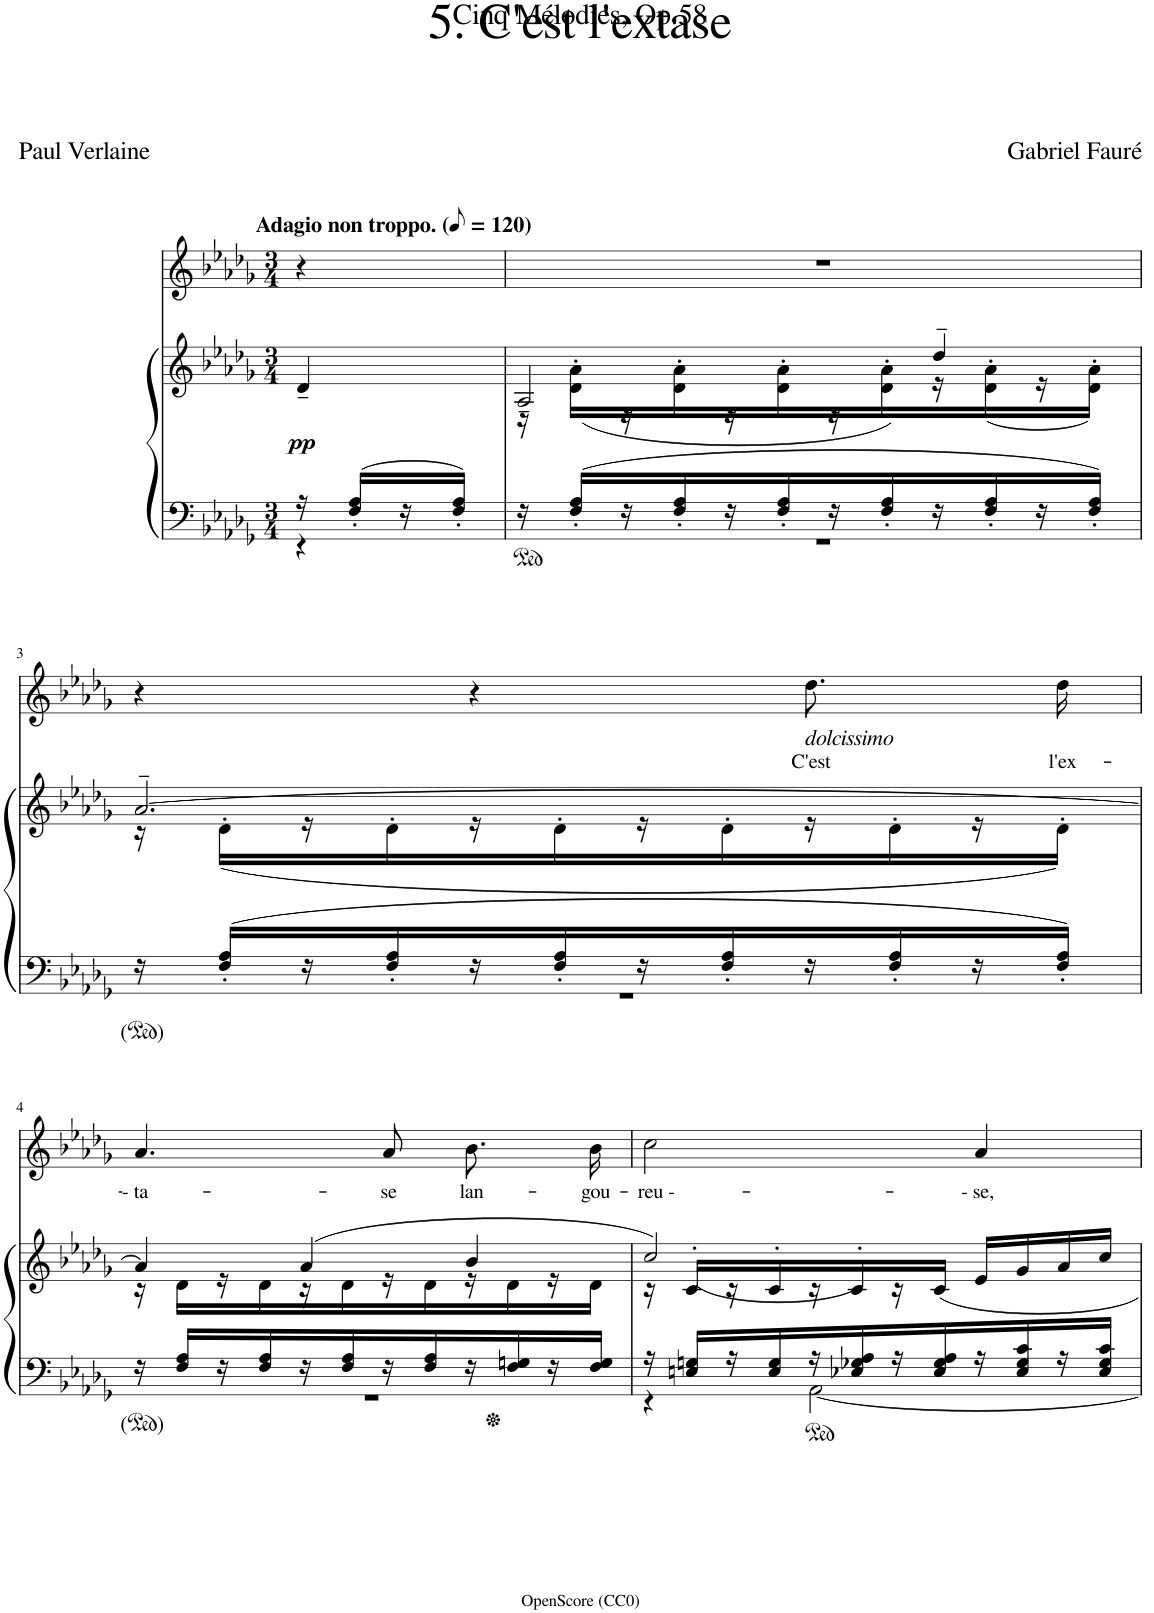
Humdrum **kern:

**kern	**kern	**dynam	**kern	**text
*part2	*part2	*part2	*part1	*part1
*staff3	*staff2	*staff2/3	*staff1	*staff1
*I"Piano	*	*	*I"Voice	*
*I'Pno	*	*	*	*
*clefF4	*clefG2	*	*clefG2	*
*k[b-e-a-d-g-]	*k[b-e-a-d-g-]	*	*k[b-e-a-d-g-]	*
*M3/4	*M3/4	*	*M3/4	*
*MM60	*MM60	*	*MM60	*
=1	=1	=1	=1	=1
*^	*	*	*	*
!	!	!	!	!LO:TX:a:B:t=Adagio non troppo.	!
!	!	!	!LO:DY:b	!	!
16r	4r	4d-~/	pp	4r	.
16F/'< 16A-/'<LL	.	.	.	.	.
16r	.	.	.	.	.
16F/'< 16A-/'<JJ	.	.	.	.	.
=2	=2	=2	=2	=2	=2
*	*	*^	*	*	*
16r	2.r	2A-~</	16r	.	2.r	.
16F/'< 16A-/'<LL	.	.	(16d-\'> 16a-\'>LL	.	.	.
16r	.	.	16r	.	.	.
16F/'< 16A-/'<	.	.	16d-\'> 16a-\'>	.	.	.
16r	.	.	16r	.	.	.
16F/'< 16A-/'<	.	.	16d-\'> 16a-\'>	.	.	.
16r	.	.	16r	.	.	.
16F/'< 16A-/'<	.	.	16d-\'> 16a-\'>)	.	.	.
16r	.	4dd-~/	16r	.	.	.
16F/'< 16A-/'<	.	.	(16d-\'> 16a-\'>	.	.	.
16r	.	.	16r	.	.	.
16F/'< 16A-/'<JJ	.	.	16d-\'> 16a-\'>JJ)	.	.	.
!!LO:LB:g=z
=3	=3	=3	=3	=3	=3	=3
16r	2.r	[2.a-~/	16r	.	4r	.
16F/'< 16A-/'<LL	.	.	(16d-'>\LL	.	.	.
16r	.	.	16r	.	.	.
16F/'< 16A-/'<	.	.	16d-'>\	.	.	.
16r	.	.	16r	.	4r	.
16F/'< 16A-/'<	.	.	16d-'>\	.	.	.
16r	.	.	16r	.	.	.
16F/'< 16A-/'<	.	.	16d-'>\	.	.	.
!	!	!	!	!	!LO:TX:b:i:t=dolcissimo	!
!	!	!	!	!	!	!LO:LY:b
16r	.	.	16r	.	8.dd-\L	C'est
16F/'< 16A-/'<	.	.	16d-'>\	.	.	.
16r	.	.	16r	.	.	.
!	!	!	!	!	!	!LO:LY:b
16F/'< 16A-/'<JJ	.	.	16d-'>\JJ)	.	16dd-\Jk	l'ex-
!!LO:LB:g=z
=4	=4	=4	=4	=4	=4	=4
!	!	!	!	!	!	!LO:LY:b
16r	2.r	4a-/]	16r	.	4.a-/	-- ta-
16F/ 16A-/LL	.	.	16d-\LL	.	.	.
16r	.	.	16r	.	.	.
16F/ 16A-/	.	.	16d-\	.	.	.
16r	.	(4a-/	16r	.	.	.
16F/ 16A-/	.	.	16d-\	.	.	.
!	!	!	!	!	!	!LO:LY:b
16r	.	.	16r	.	8a-/	-se
16F/ 16A-/	.	.	16d-\	.	.	.
!	!	!	!	!	!	!LO:LY:b
16r	.	4b-/	16r	.	8.b-\L	lan-
16F/ 16Gn/	.	.	16d-\	.	.	.
16r	.	.	16r	.	.	.
!	!	!	!	!	!	!LO:LY:b
16F/ 16G/JJ	.	.	16d-\JJ	.	16b-\Jk	-gou-
=5	=5	=5	=5	=5	=5	=5
!	!	!	!	!	!	!LO:LY:b
16r	4r	2cc/)	16r	.	2cc\	-reu --
16En/ 16Gn/LL	.	.	(16c'>/LL	.	.	.
16r	.	.	16r	.	.	.
16E/ 16G/	.	.	16c'>/	.	.	.
16r	[2AA-\	.	16r	.	.	.
16E-X/ 16G-X/ 16A-/	.	.	16c'>/)	.	.	.
16r	.	.	16r	.	.	.
16E-/ 16G-/ 16A-/	.	.	16c/JJ	.	.	.
!	!	!	!	!	!	!LO:LY:b
16r	.	16e-/LL	4ryy	.	4a-/	-- se,
16E-/ 16G-/ 16c/	.	16g-/	.	.	.	.
16r	.	16a-/	.	.	.	.
16E-/ 16G-/ 16c/JJ	.	16cc/JJ	.	.	.	.
*v	*v	*	*	*	*	*
*	*v	*v	*	*	*
=	=	=	=	=
*-	*-	*-	*-	*-
